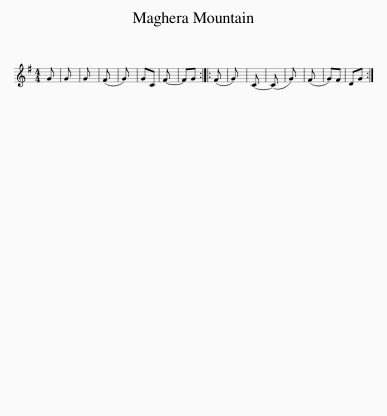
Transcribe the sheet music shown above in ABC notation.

X:1
L:1/8
M:4/4
I:linebreak $
K:G
V:1 treble
V:1
 G | G | G | (F | G) | %5
 GC | F- | FG :: (F | G) | %10
 C- | (C | G) | (F | G)F | %15
 DG :| %16
